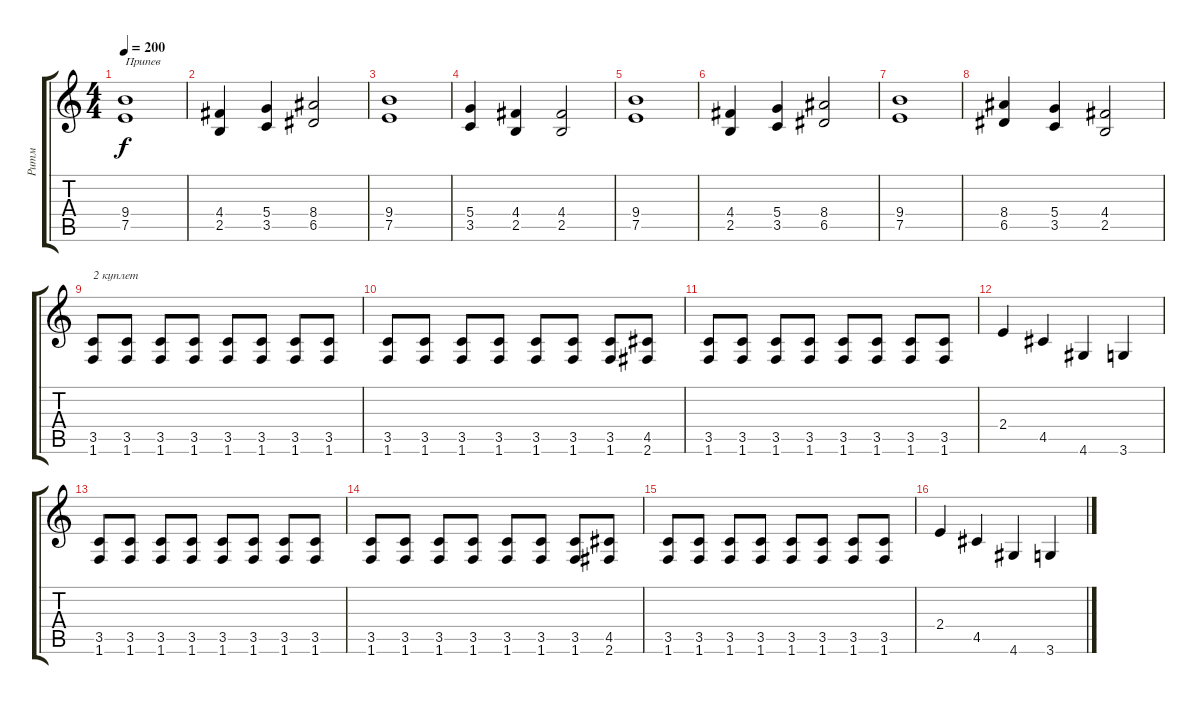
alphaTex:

\track ("Ритм" "Ритм") {instrument acousticguitarsteel}
\staff {score tabs}
\tuning (E4 B3 G3 D3 A2 E2) {hide}
\ts (4 4)
\tempo 200
\clef g2
\ks c
(9.4 7.5).1{txt "Припев" dy f} |
(4.4 2.5).4 (5.4 3.5).4 (8.4 6.5).2 |
(9.4 7.5).1 |
(5.4 3.5).4 (4.4 2.5).4 (4.4 2.5).2 |
(9.4 7.5).1 |
(4.4 2.5).4 (5.4 3.5).4 (8.4 6.5).2 |
(9.4 7.5).1 |
(8.4 6.5).4 (5.4 3.5).4 (4.4 2.5).2 |
(3.5 1.6).8{txt "2 куплет"} (3.5 1.6).8 (3.5 1.6).8 (3.5 1.6).8 (3.5 1.6).8 (3.5 1.6).8 (3.5 1.6).8 (3.5 1.6).8 |
(3.5 1.6).8 (3.5 1.6).8 (3.5 1.6).8 (3.5 1.6).8 (3.5 1.6).8 (3.5 1.6).8 (3.5 1.6).8 (4.5 2.6).8 |
(3.5 1.6).8 (3.5 1.6).8 (3.5 1.6).8 (3.5 1.6).8 (3.5 1.6).8 (3.5 1.6).8 (3.5 1.6).8 (3.5 1.6).8 |
2.4.4 4.5.4 4.6.4 3.6.4 |
(3.5 1.6).8 (3.5 1.6).8 (3.5 1.6).8 (3.5 1.6).8 (3.5 1.6).8 (3.5 1.6).8 (3.5 1.6).8 (3.5 1.6).8 |
(3.5 1.6).8 (3.5 1.6).8 (3.5 1.6).8 (3.5 1.6).8 (3.5 1.6).8 (3.5 1.6).8 (3.5 1.6).8 (4.5 2.6).8 |
(3.5 1.6).8 (3.5 1.6).8 (3.5 1.6).8 (3.5 1.6).8 (3.5 1.6).8 (3.5 1.6).8 (3.5 1.6).8 (3.5 1.6).8 |
2.4.4 4.5.4 4.6.4 3.6.4
